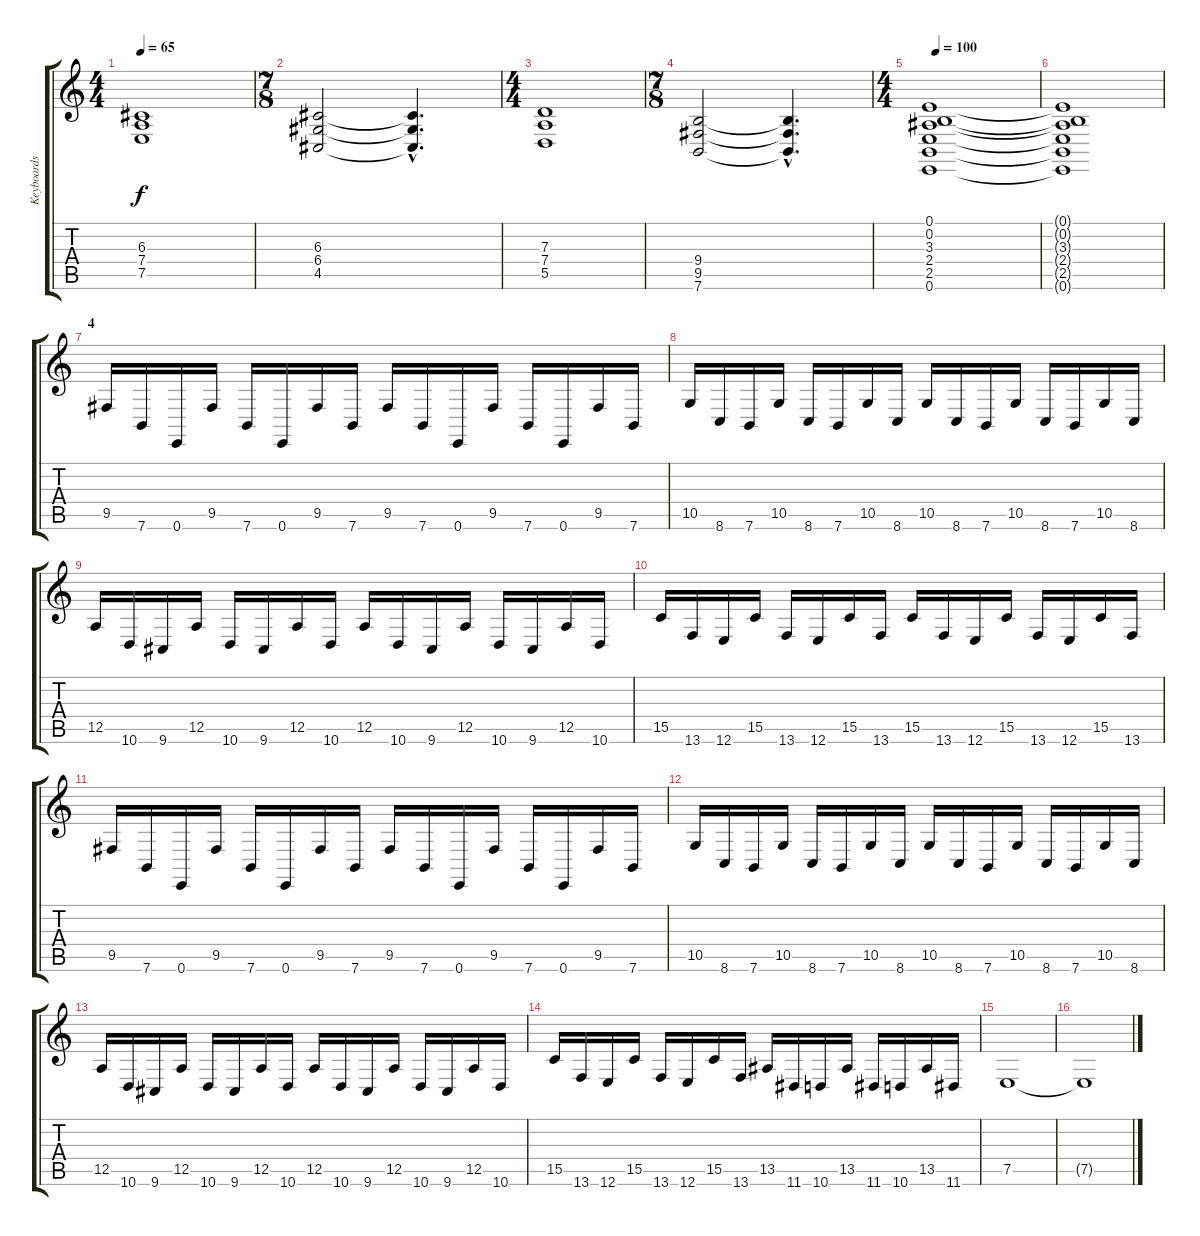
\track ("Keyboards" "Keyboards") {instrument stringensemble1}
\staff {score tabs}
\tuning (E4 B3 G3 D3 A2 E2) {hide}
\ts (4 4)
\tempo 65
\clef g2
\ks c
(6.3 7.4 7.5).1{dy f} |
\ts (7 8)
(6.3 6.4 4.5).2 (6.3{hac t} 6.4{hac t} 4.5{hac t}).4{d} |
\ts (4 4)
(7.3 7.4 5.5).1 |
\ts (7 8)
(9.4 9.5 7.6).2 (9.4{hac t} 9.5{hac t} 7.6{hac t}).4{d} |
\ts (4 4)
\tempo 100
(0.1 0.2 3.3 2.4 2.5 0.6).1{volume 10} |
(0.1{t} 0.2{t} 3.3{t} 2.4{t} 2.5{t} 0.6{t}).1 |
\section ("" "4")
9.5.16 7.6.16 0.6.16 9.5.16 7.6.16 0.6.16 9.5.16 7.6.16 9.5.16 7.6.16 0.6.16 9.5.16 7.6.16 0.6.16 9.5.16 7.6.16 |
10.5.16 8.6.16 7.6.16 10.5.16 8.6.16 7.6.16 10.5.16 8.6.16 10.5.16 8.6.16 7.6.16 10.5.16 8.6.16 7.6.16 10.5.16 8.6.16 |
12.5.16 10.6.16 9.6.16 12.5.16 10.6.16 9.6.16 12.5.16 10.6.16 12.5.16 10.6.16 9.6.16 12.5.16 10.6.16 9.6.16 12.5.16 10.6.16 |
15.5.16 13.6.16 12.6.16 15.5.16 13.6.16 12.6.16 15.5.16 13.6.16 15.5.16 13.6.16 12.6.16 15.5.16 13.6.16 12.6.16 15.5.16 13.6.16 |
9.5.16 7.6.16 0.6.16 9.5.16 7.6.16 0.6.16 9.5.16 7.6.16 9.5.16 7.6.16 0.6.16 9.5.16 7.6.16 0.6.16 9.5.16 7.6.16 |
10.5.16 8.6.16 7.6.16 10.5.16 8.6.16 7.6.16 10.5.16 8.6.16 10.5.16 8.6.16 7.6.16 10.5.16 8.6.16 7.6.16 10.5.16 8.6.16 |
12.5.16 10.6.16 9.6.16 12.5.16 10.6.16 9.6.16 12.5.16 10.6.16 12.5.16 10.6.16 9.6.16 12.5.16 10.6.16 9.6.16 12.5.16 10.6.16 |
15.5.16 13.6.16 12.6.16 15.5.16 13.6.16 12.6.16 15.5.16 13.6.16 13.5.16 11.6.16 10.6.16 13.5.16 11.6.16 10.6.16 13.5.16 11.6.16 |
7.5.1{volume 7} |
7.5{t}.1
